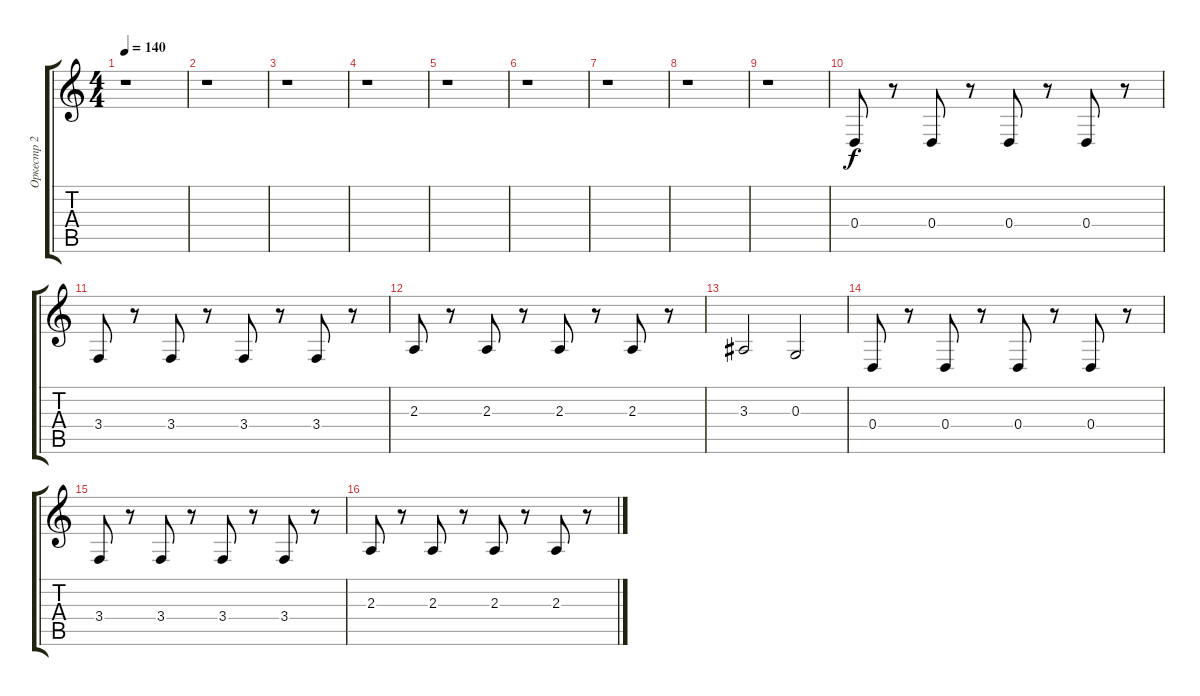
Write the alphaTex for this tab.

\track ("Оркестр 2" "Оркестр 2") {instrument cello}
\staff {score tabs}
\tuning (E4 B3 G3 D3 A2 E2) {hide}
\ts (4 4)
\tempo 140
\clef g2
\ks c
r.1{dy f} |
r.1 |
r.1 |
r.1 |
r.1 |
r.1 |
r.1 |
r.1 |
r.1 |
0.4.8 r.8 0.4.8 r.8 0.4.8 r.8 0.4.8 r.8 |
3.4.8 r.8 3.4.8 r.8 3.4.8 r.8 3.4.8 r.8 |
2.3.8 r.8 2.3.8 r.8 2.3.8 r.8 2.3.8 r.8 |
3.3.2 0.3.2 |
0.4.8 r.8 0.4.8 r.8 0.4.8 r.8 0.4.8 r.8 |
3.4.8 r.8 3.4.8 r.8 3.4.8 r.8 3.4.8 r.8 |
2.3.8 r.8 2.3.8 r.8 2.3.8 r.8 2.3.8 r.8
